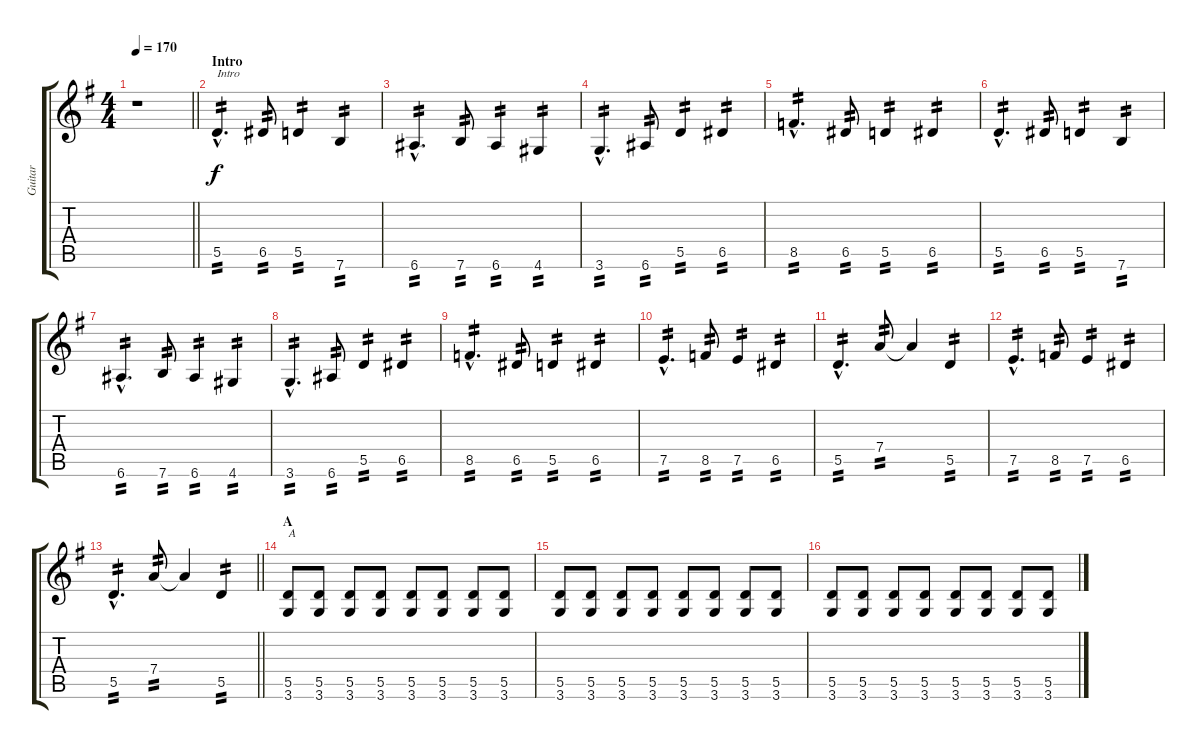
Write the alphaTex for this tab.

\track ("Guitar" "Guitar") {instrument overdrivenguitar}
\staff {score tabs}
\tuning (E4 B3 G3 D3 A2 E2) {hide}
\ts (4 4)
\tempo 170
\clef g2
\barLineRight lightlight
\ks g
r.1{dy f instrument overdrivenguitar} |
\section ("" "Intro")
5.5{hac}.4{d txt "Intro" tp 2} 6.5.8{tp 2} 5.5.4{tp 2} 7.6.4{tp 2} |
6.6{hac}.4{d tp 2} 7.6.8{tp 2} 6.6.4{tp 2} 4.6.4{tp 2} |
3.6{hac}.4{d tp 2} 6.6.8{tp 2} 5.5.4{tp 2} 6.5.4{tp 2} |
8.5{hac}.4{d tp 2} 6.5.8{tp 2} 5.5.4{tp 2} 6.5.4{tp 2} |
5.5{hac}.4{d tp 2} 6.5.8{tp 2} 5.5.4{tp 2} 7.6.4{tp 2} |
6.6{hac}.4{d tp 2} 7.6.8{tp 2} 6.6.4{tp 2} 4.6.4{tp 2} |
3.6{hac}.4{d tp 2} 6.6.8{tp 2} 5.5.4{tp 2} 6.5.4{tp 2} |
8.5{hac}.4{d tp 2} 6.5.8{tp 2} 5.5.4{tp 2} 6.5.4{tp 2} |
7.5{hac}.4{d tp 2} 8.5.8{tp 2} 7.5.4{tp 2} 6.5.4{tp 2} |
5.5{hac}.4{d tp 2} 7.4.8{tp 2} 7.4{t}.4 5.5.4{tp 2} |
7.5{hac}.4{d tp 2} 8.5.8{tp 2} 7.5.4{tp 2} 6.5.4{tp 2} |
\barLineRight lightlight
5.5{hac}.4{d tp 2} 7.4.8{tp 2} 7.4{t}.4 5.5.4{tp 2} |
\section ("" "A")
(5.5 3.6).8{txt "A"} (5.5 3.6).8 (5.5 3.6).8 (5.5 3.6).8 (5.5 3.6).8 (5.5 3.6).8 (5.5 3.6).8 (5.5 3.6).8 |
(5.5 3.6).8 (5.5 3.6).8 (5.5 3.6).8 (5.5 3.6).8 (5.5 3.6).8 (5.5 3.6).8 (5.5 3.6).8 (5.5 3.6).8 |
(5.5 3.6).8 (5.5 3.6).8 (5.5 3.6).8 (5.5 3.6).8 (5.5 3.6).8 (5.5 3.6).8 (5.5 3.6).8 (5.5 3.6).8
